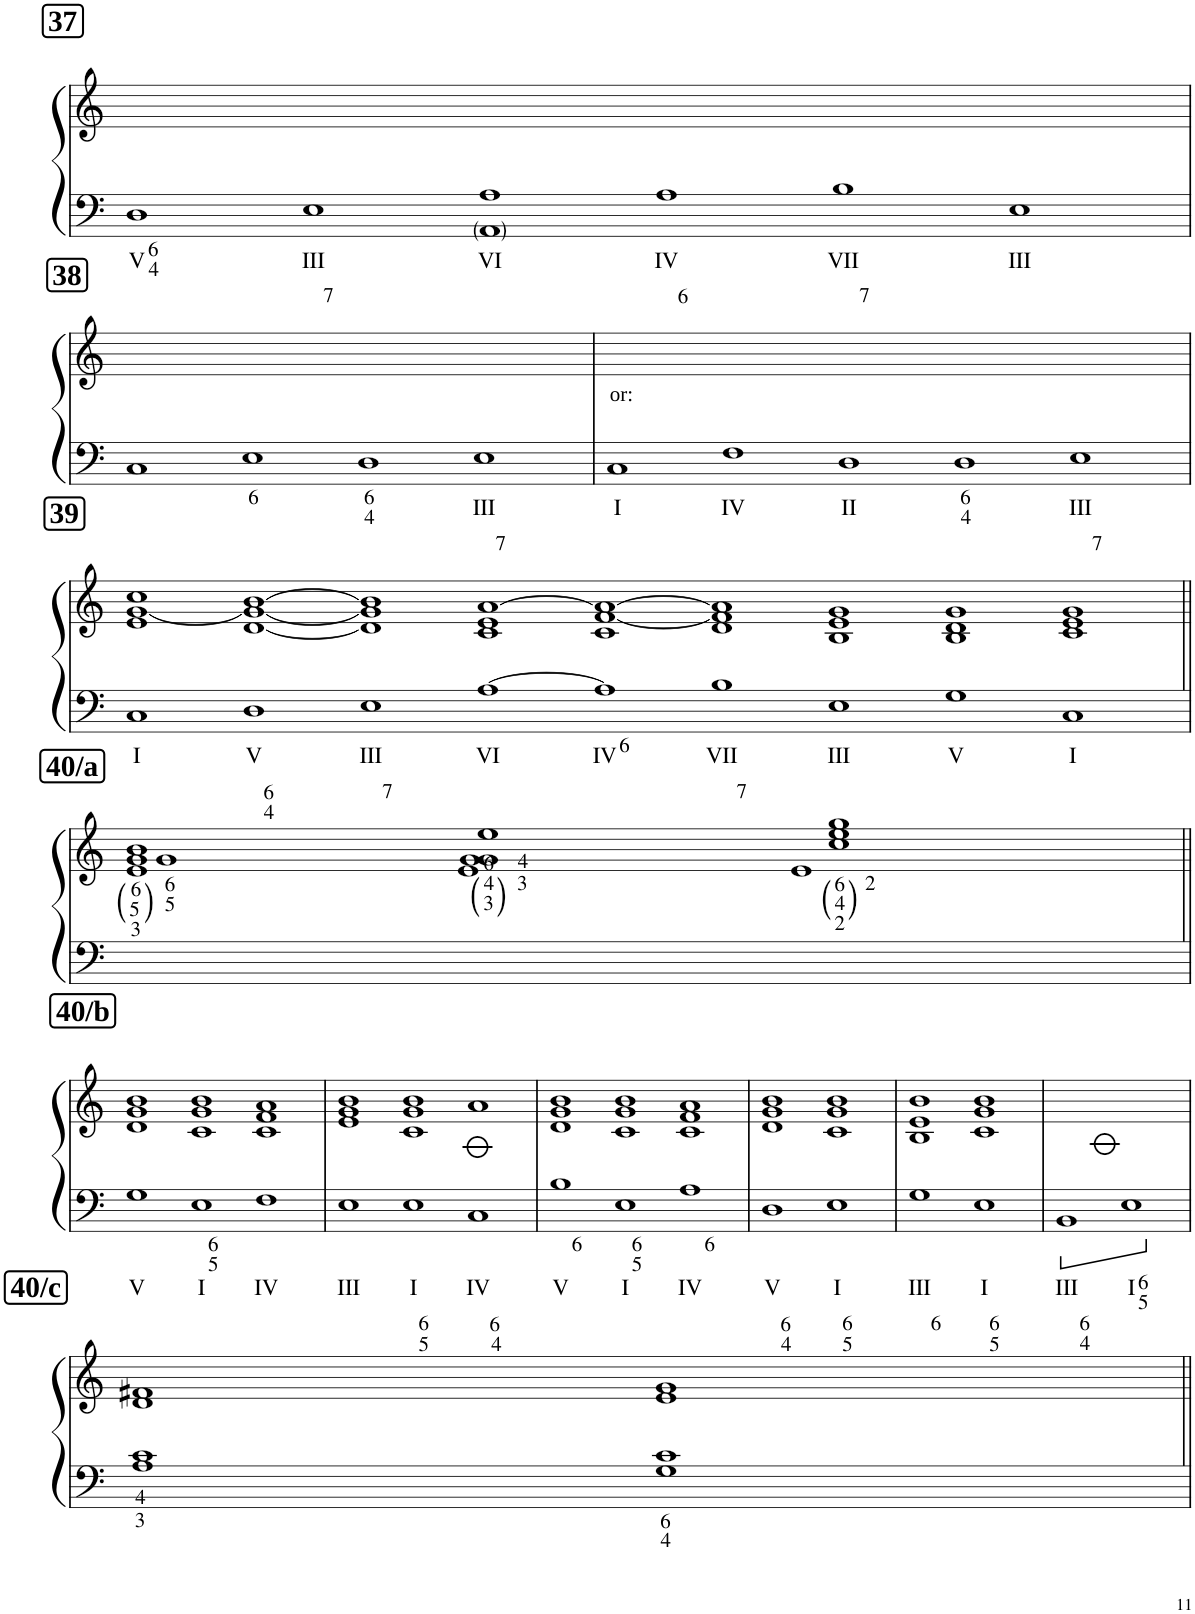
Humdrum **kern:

**kern	**text	**kern
*part1	*part1	*part1
*staff2	*staff2	*staff1
*I"Piano	*	*
*I'Pno	*	*
!!LO:PB:g=z
*clefF4	*	*clefG2
*k[]	*	*k[]
*M24/4	*	*M24/4
!!LO:REH:place=s1:a:B:cj:fs=14:t=37
=249	=249	=249
!LO:TX:b:t=6	!	!
!LO:TX:b:t=4	!	!
!	!LO:LY:b	!
1D	V	00.ryy
!LO:TX:b:t=7	!	!
!	!LO:LY:b	!
1E	III	.
!	!LO:LY:b	!
1AA 1A	VI	.
!LO:TX:b:t=6	!	!
!	!LO:LY:b	!
1A	IV	.
!LO:TX:b:t=7	!	!
!	!LO:LY:b	!
1B	VII	.
!	!LO:LY:b	!
1E	III	.
!!LO:LB:g=z
!!LO:REH:place=s1:a:B:cj:fs=14:t=38
=250	=250	=250
*M16/4	*	*M16/4
1C	.	00ryy
!LO:TX:b:t=6	!	!
1E	.	.
!LO:TX:b:t=6	!	!
!LO:TX:b:t=4	!	!
1D	.	.
!LO:TX:b:t=7	!	!
!	!LO:LY:b	!
1E	III	.
=251	=251	=251
*M20/4	*	*M20/4
!LO:TX:a:t=or&colon;	!	!
!	!LO:LY:b	!
1C	I	00ryy
!	!LO:LY:b	!
1F	IV	.
!	!LO:LY:b	!
1D	II	.
!LO:TX:b:t=6	!	!
!LO:TX:b:t=4	!	!
1D	.	.
!LO:TX:b:t=7	!	!
!	!LO:LY:b	!
1E	III	1ryy
!!LO:LB:g=z
!!LO:REH:place=s1:a:B:cj:fs=14:t=39
=252	=252	=252
*M36/4	*	*M36/4
!	!LO:LY:b	!
1C	I	1e [1g 1cc
!LO:TX:b:t=6	!	!
!LO:TX:b:t=4	!	!
!	!LO:LY:b	!
1D	V	[1d 1g_ [1b
!LO:TX:b:t=7	!	!
!	!LO:LY:b	!
1E	III	1d] 1g] 1b]
!	!LO:LY:b	!
[1A	VI	1c 1e [1a
!LO:TX:b:t=6	!	!
!	!LO:LY:b	!
1A]	IV	1c [1f 1a_
!LO:TX:b:t=7	!	!
!	!LO:LY:b	!
1B	VII	1d 1f] 1a]
!	!LO:LY:b	!
1E	III	1B 1e 1g
!	!LO:LY:b	!
1G	V	1B 1d 1g
!	!LO:LY:b	!
1C	I	1c 1e 1g
!!LO:LB:g=z
!!LO:REH:place=s1:a:B:cj:fs=14:t=40/a
=253||	=253||	=253||
*M12/4	*	*M12/4
!	!	!LO:TX:b:t=6
!	!	!LO:TX:b:t=5
!	!	!LO:TX:b:t=3
!	!	!LO:TX:b:t=6
!	!	!LO:TX:b:t=5
0.ryy	.	1e 1g 1b 1cc
!	!	!LO:TX:a:t=6
!	!	!LO:TX:b:t=4
!	!	!LO:TX:b:t=3
!	!	!LO:TX:a:t=4
!	!	!LO:TX:b:t=3
.	.	1g 1b 1cc 1ee
!	!	!LO:TX:b:t=6
!	!	!LO:TX:b:t=4
!	!	!LO:TX:b:t=2
!	!	!LO:TX:b:t=2
.	.	1b 1cc 1ee 1gg
!!LO:LB:g=z
!!LO:REH:place=s1:a:B:cj:fs=14:t=40/b
=254||	=254||	=254||
!	!LO:LY:b	!
1G	V	1d 1g 1b
!LO:TX:b:t=6	!	!
!LO:TX:b:t=5	!	!
!	!LO:LY:b	!
1E	I	1c 1g 1b
!	!LO:LY:b	!
1F	IV	1c 1f 1a
=255	=255	=255
!	!LO:LY:b	!
1E	III	1e 1g 1b
!LO:TX:b:t=6	!	!
!LO:TX:b:t=5	!	!
!	!LO:LY:b	!
1E	I	1c 1g 1b
!LO:TX:b:t=6	!	!
!LO:TX:b:t=4	!	!
!	!LO:LY:b	!
1C	IV	1a
=256	=256	=256
!LO:TX:b:t=6	!	!
!	!LO:LY:b	!
1B	V	1d 1g 1b
!LO:TX:b:t=6	!	!
!LO:TX:b:t=5	!	!
!	!LO:LY:b	!
1E	I	1c 1g 1b
!LO:TX:b:t=6	!	!
!	!LO:LY:b	!
1A	IV	1c 1f 1a
=257	=257	=257
*M8/4	*	*M8/4
!LO:TX:b:t=6	!	!
!LO:TX:b:t=4	!	!
!	!LO:LY:b	!
1D	V	1d 1g 1b
!LO:TX:b:t=6	!	!
!LO:TX:b:t=5	!	!
!	!LO:LY:b	!
1E	I	1c 1g 1b
=258	=258	=258
!LO:TX:b:t=6	!	!
!	!LO:LY:b	!
1G	III	1B 1e 1b
!LO:TX:b:t=6	!	!
!LO:TX:b:t=5	!	!
!	!LO:LY:b	!
1E	I	1c 1g 1b
=259	=259	=259
!LO:TX:b:t=6	!	!
!LO:TX:b:t=4	!	!
!	!LO:LY:b	!
1BB	III	0ryy
!LO:TX:b:t=6	!	!
!LO:TX:b:t=5	!	!
!	!LO:LY:b	!
1E	I	.
!!LO:LB:g=z
!!LO:REH:place=s1:a:B:cj:fs=14:t=40/c
=260	=260	=260
*M8/4	*	*M8/4
!LO:TX:a:t=4	!	!
!LO:TX:b:t=3	!	!
1A 1c	.	1d 1f#X
!LO:TX:b:t=6	!	!
!LO:TX:b:t=4	!	!
1G 1c	.	1e 1g
=||	=||	=||
*-	*-	*-
